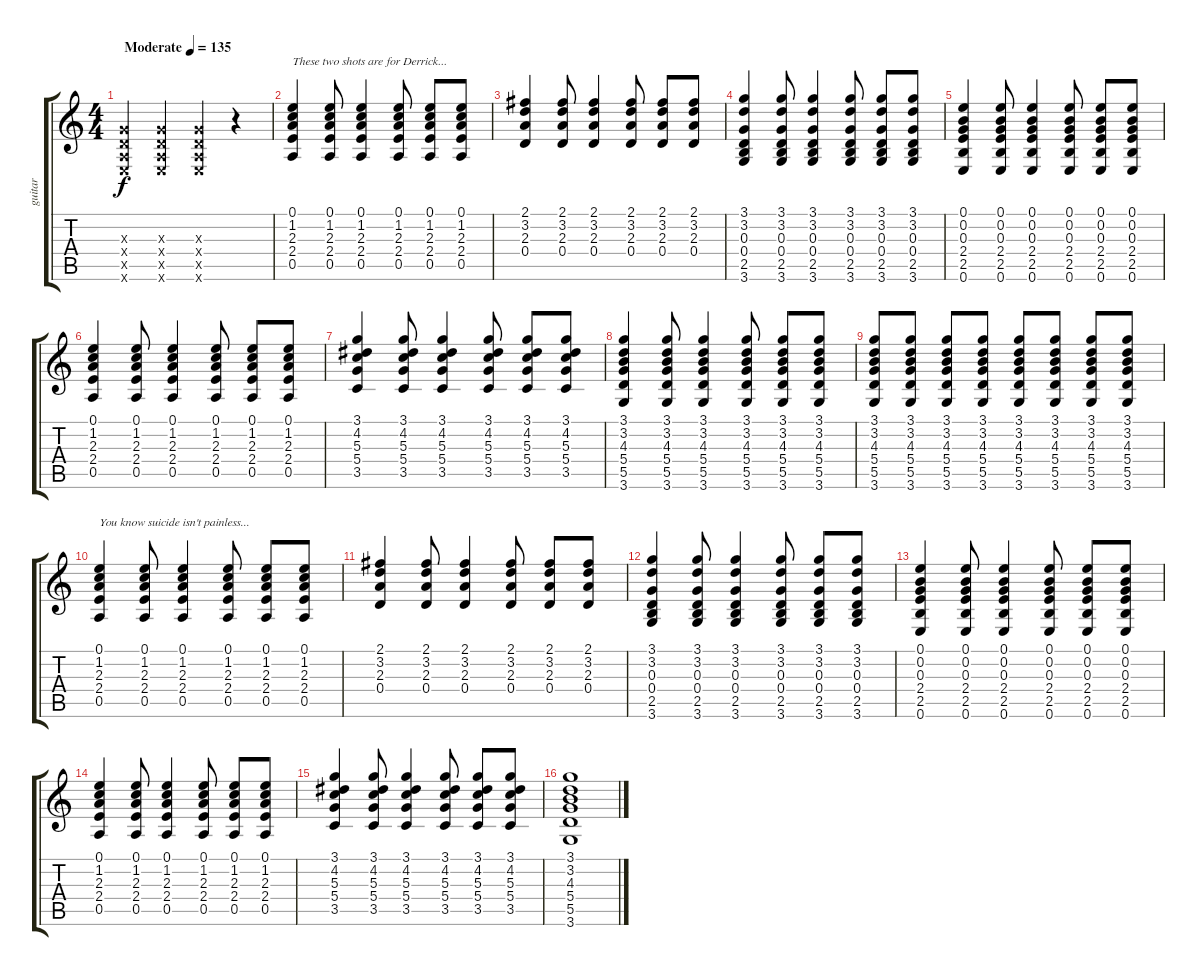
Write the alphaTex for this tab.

\track ("guitar" "guitar") {instrument acousticguitarsteel}
\staff {score tabs}
\tuning (E4 B3 G3 D3 A2 E2) {hide}
\ts (4 4)
\tempo (135 "Moderate")
\clef g2
\ks c
(0.3{x} 0.4{x} 0.5{x} 0.6{x}).4{dy f instrument acousticguitarsteel} (0.3{x} 0.4{x} 0.5{x} 0.6{x}).4 (0.3{x} 0.4{x} 0.5{x} 0.6{x}).4 r.4 |
(0.1 1.2 2.3 2.4 0.5).4{txt "These two shots are for Derrick..."} (0.1 1.2 2.3 2.4 0.5).8 (0.1 1.2 2.3 2.4 0.5).4 (0.1 1.2 2.3 2.4 0.5).8 (0.1 1.2 2.3 2.4 0.5).8 (0.1 1.2 2.3 2.4 0.5).8 |
(2.1 3.2 2.3 0.4).4 (2.1 3.2 2.3 0.4).8 (2.1 3.2 2.3 0.4).4 (2.1 3.2 2.3 0.4).8 (2.1 3.2 2.3 0.4).8 (2.1 3.2 2.3 0.4).8 |
(3.1 3.2 0.3 0.4 2.5 3.6).4 (3.1 3.2 0.3 0.4 2.5 3.6).8 (3.1 3.2 0.3 0.4 2.5 3.6).4 (3.1 3.2 0.3 0.4 2.5 3.6).8 (3.1 3.2 0.3 0.4 2.5 3.6).8 (3.1 3.2 0.3 0.4 2.5 3.6).8 |
(0.1 0.2 0.3 2.4 2.5 0.6).4 (0.1 0.2 0.3 2.4 2.5 0.6).8 (0.1 0.2 0.3 2.4 2.5 0.6).4 (0.1 0.2 0.3 2.4 2.5 0.6).8 (0.1 0.2 0.3 2.4 2.5 0.6).8 (0.1 0.2 0.3 2.4 2.5 0.6).8 |
(0.1 1.2 2.3 2.4 0.5).4 (0.1 1.2 2.3 2.4 0.5).8 (0.1 1.2 2.3 2.4 0.5).4 (0.1 1.2 2.3 2.4 0.5).8 (0.1 1.2 2.3 2.4 0.5).8 (0.1 1.2 2.3 2.4 0.5).8 |
(3.1 4.2 5.3 5.4 3.5).4 (3.1 4.2 5.3 5.4 3.5).8 (3.1 4.2 5.3 5.4 3.5).4 (3.1 4.2 5.3 5.4 3.5).8 (3.1 4.2 5.3 5.4 3.5).8 (3.1 4.2 5.3 5.4 3.5).8 |
(3.1 3.2 4.3 5.4 5.5 3.6).4 (3.1 3.2 4.3 5.4 5.5 3.6).8 (3.1 3.2 4.3 5.4 5.5 3.6).4 (3.1 3.2 4.3 5.4 5.5 3.6).8 (3.1 3.2 4.3 5.4 5.5 3.6).8 (3.1 3.2 4.3 5.4 5.5 3.6).8 |
(3.1 3.2 4.3 5.4 5.5 3.6).8 (3.1 3.2 4.3 5.4 5.5 3.6).8 (3.1 3.2 4.3 5.4 5.5 3.6).8 (3.1 3.2 4.3 5.4 5.5 3.6).8 (3.1 3.2 4.3 5.4 5.5 3.6).8 (3.1 3.2 4.3 5.4 5.5 3.6).8 (3.1 3.2 4.3 5.4 5.5 3.6).8 (3.1 3.2 4.3 5.4 5.5 3.6).8 |
(0.1 1.2 2.3 2.4 0.5).4{txt "You know suicide isn't painless..."} (0.1 1.2 2.3 2.4 0.5).8 (0.1 1.2 2.3 2.4 0.5).4 (0.1 1.2 2.3 2.4 0.5).8 (0.1 1.2 2.3 2.4 0.5).8 (0.1 1.2 2.3 2.4 0.5).8 |
(2.1 3.2 2.3 0.4).4 (2.1 3.2 2.3 0.4).8 (2.1 3.2 2.3 0.4).4 (2.1 3.2 2.3 0.4).8 (2.1 3.2 2.3 0.4).8 (2.1 3.2 2.3 0.4).8 |
(3.1 3.2 0.3 0.4 2.5 3.6).4 (3.1 3.2 0.3 0.4 2.5 3.6).8 (3.1 3.2 0.3 0.4 2.5 3.6).4 (3.1 3.2 0.3 0.4 2.5 3.6).8 (3.1 3.2 0.3 0.4 2.5 3.6).8 (3.1 3.2 0.3 0.4 2.5 3.6).8 |
(0.1 0.2 0.3 2.4 2.5 0.6).4 (0.1 0.2 0.3 2.4 2.5 0.6).8 (0.1 0.2 0.3 2.4 2.5 0.6).4 (0.1 0.2 0.3 2.4 2.5 0.6).8 (0.1 0.2 0.3 2.4 2.5 0.6).8 (0.1 0.2 0.3 2.4 2.5 0.6).8 |
(0.1 1.2 2.3 2.4 0.5).4 (0.1 1.2 2.3 2.4 0.5).8 (0.1 1.2 2.3 2.4 0.5).4 (0.1 1.2 2.3 2.4 0.5).8 (0.1 1.2 2.3 2.4 0.5).8 (0.1 1.2 2.3 2.4 0.5).8 |
(3.1 4.2 5.3 5.4 3.5).4 (3.1 4.2 5.3 5.4 3.5).8 (3.1 4.2 5.3 5.4 3.5).4 (3.1 4.2 5.3 5.4 3.5).8 (3.1 4.2 5.3 5.4 3.5).8 (3.1 4.2 5.3 5.4 3.5).8 |
(3.1 3.2 4.3 5.4 5.5 3.6).1
